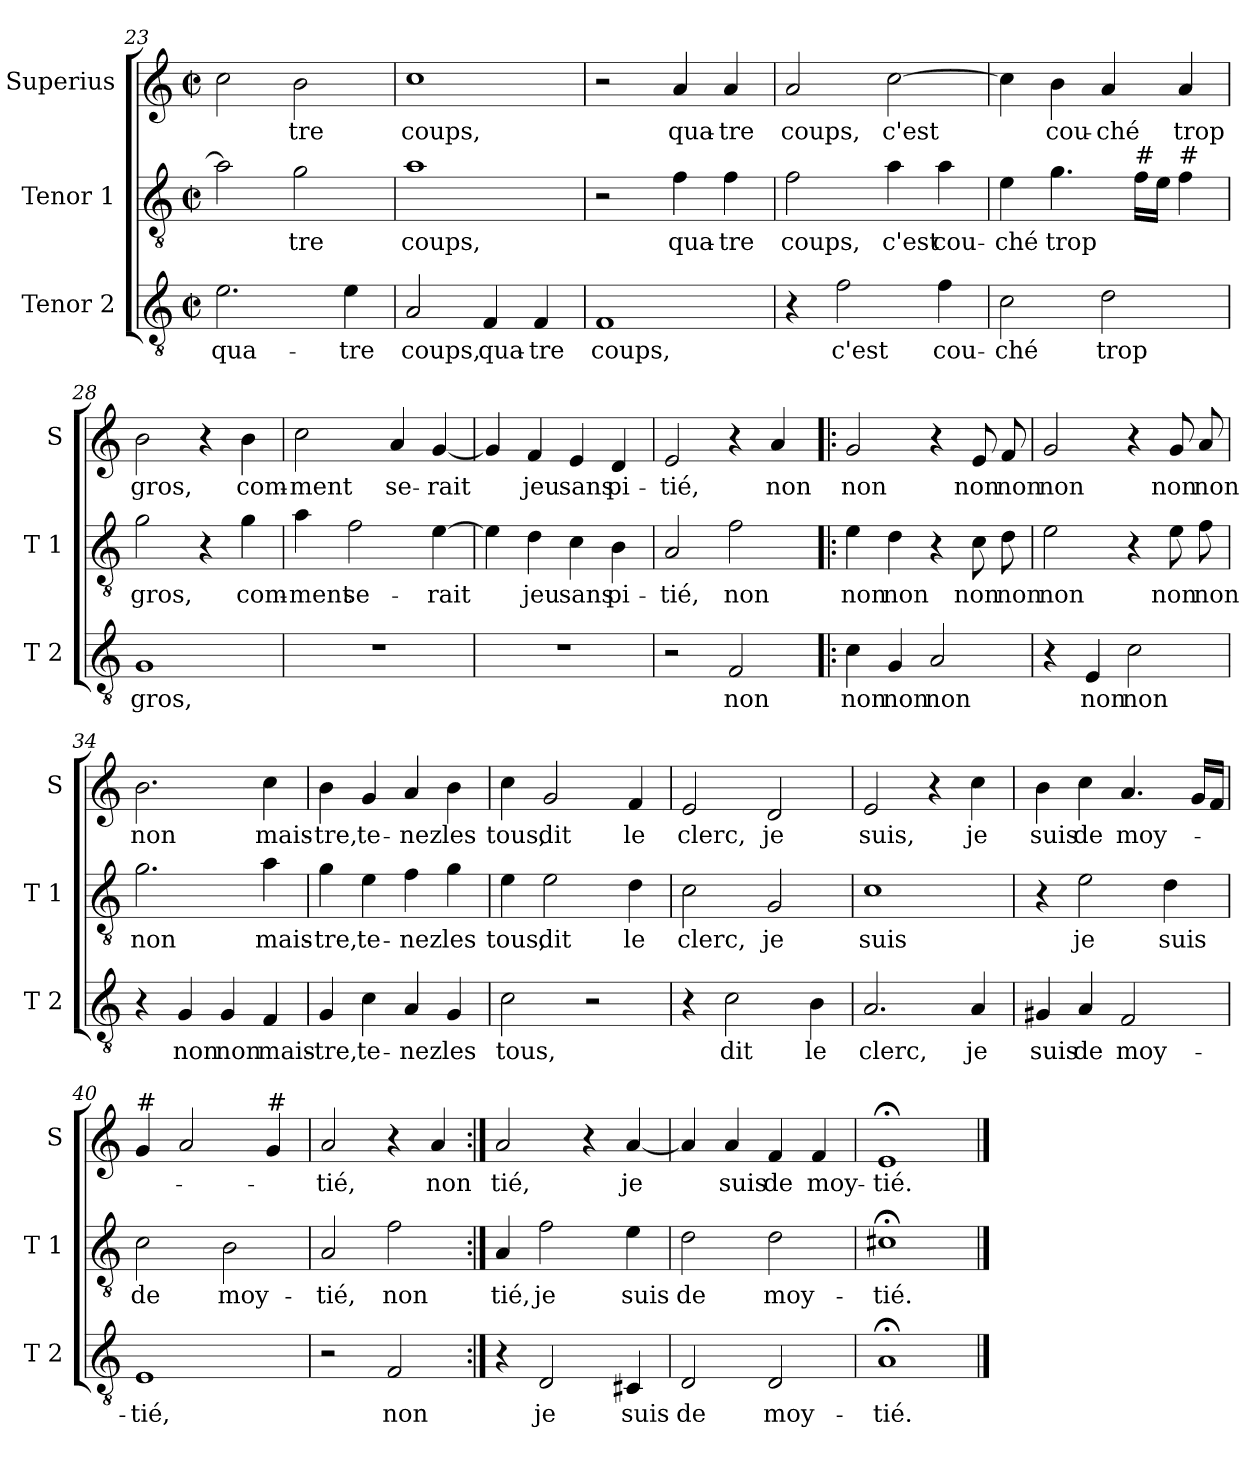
**kern	**text	**kern	**text	**kern	**text
*part3	*part3	*part2	*part2	*part1	*part1
*staff3	*staff3	*staff2	*staff2	*staff1	*staff1
*I"Tenor 2	*	*I"Tenor 1	*	*I"Superius	*
*I'T 2	*	*I'T 1	*	*I'S	*
*clefGv2	*	*clefGv2	*	*clefG2	*
*k[]	*	*k[]	*	*k[]	*
*C:	*	*C:	*	*C:	*
*M2/2	*	*M2/2	*	*M2/2	*
*met(c|)	*	*met(c|)	*	*met(c|)	*
=23	=23	=23	=23	=23	=23
!	!LO:LY:b	!	!	!	!
2.e\	qua-	2a\]	.	2cc\	.
!	!	!	!LO:LY:b	!	!LO:LY:b
.	.	2g\	-tre	2b\	-tre
!	!LO:LY:b	!	!	!	!
4e\	-tre	.	.	.	.
=24	=24	=24	=24	=24	=24
!	!LO:LY:b	!	!LO:LY:b	!	!LO:LY:b
2A/	coups,	1a	coups,	1cc	coups,
!	!LO:LY:b	!	!	!	!
4F/	qua-	.	.	.	.
!	!LO:LY:b	!	!	!	!
4F/	-tre	.	.	.	.
=25	=25	=25	=25	=25	=25
!	!LO:LY:b	!	!	!	!
1F	coups,	2r	.	2r	.
!	!	!	!LO:LY:b	!	!LO:LY:b
.	.	4f\	qua-	4a/	qua-
!	!	!	!LO:LY:b	!	!LO:LY:b
.	.	4f\	-tre	4a/	-tre
!!LO:LB:g=z
=26	=26	=26	=26	=26	=26
!	!	!	!LO:LY:b	!	!LO:LY:b
4r	.	2f\	coups,	2a/	coups,
!	!LO:LY:b	!	!	!	!
2f\	c'est	.	.	.	.
!	!	!	!LO:LY:b	!	!LO:LY:b
.	.	4a\	c'est	[2cc\	c'est
!	!LO:LY:b	!	!LO:LY:b	!	!
4f\	cou-	4a\	cou-	.	.
=27	=27	=27	=27	=27	=27
!	!LO:LY:b	!	!LO:LY:b	!	!
2c\	-ché	4e\	-ché	4cc\]	.
!	!	!	!LO:LY:b	!	!LO:LY:b
.	.	4.g\	trop	4b\	cou-
!	!LO:LY:b	!	!	!	!LO:LY:b
2d\	trop	.	.	4a/	-ché
!	!	!LO:TX:a:t=#	!	!	!
.	.	16f\LL	.	.	.
.	.	16e\JJ	.	.	.
!	!	!LO:TX:a:t=#	!	!	!
!	!	!	!	!	!LO:LY:b
.	.	4f\	.	4a/	trop
=28	=28	=28	=28	=28	=28
!	!LO:LY:b	!	!LO:LY:b	!	!LO:LY:b
1G	gros,	2g\	gros,	2b\	gros,
.	.	4r	.	4r	.
!	!	!	!LO:LY:b	!	!LO:LY:b
.	.	4g\	com-	4b\	com-
=29	=29	=29	=29	=29	=29
!	!	!	!LO:LY:b	!	!LO:LY:b
1r	.	4a\	-ment	2cc\	-ment
!	!	!	!LO:LY:b	!	!
.	.	2f\	se-	.	.
!	!	!	!	!	!LO:LY:b
.	.	.	.	4a/	se-
!	!	!	!LO:LY:b	!	!LO:LY:b
.	.	[4e\	-rait	[4g/	-rait
=30	=30	=30	=30	=30	=30
1r	.	4e\]	.	4g/]	.
!	!	!	!LO:LY:b	!	!LO:LY:b
.	.	4d\	jeu	4f/	jeu
!	!	!	!LO:LY:b	!	!LO:LY:b
.	.	4c\	sans	4e/	sans
!	!	!	!LO:LY:b	!	!LO:LY:b
.	.	4B\	pi-	4d/	pi-
!!LO:PB:g=z
=31	=31	=31	=31	=31	=31
!	!	!	!LO:LY:b	!	!LO:LY:b
2r	.	2A/	-tié,	2e/	-tié,
!	!LO:LY:b	!	!LO:LY:b	!	!
2F/	non	2f\	non	4r	.
!	!	!	!	!	!LO:LY:b
.	.	.	.	4a/	non
=32!|:	=32!|:	=32!|:	=32!|:	=32!|:	=32!|:
!	!LO:LY:b	!	!LO:LY:b	!	!LO:LY:b
4c\	non	4e\	non	2g/	non
!	!LO:LY:b	!	!LO:LY:b	!	!
4G/	non	4d\	non	.	.
!	!LO:LY:b	!	!	!	!
2A/	non	4r	.	4r	.
!	!	!	!LO:LY:b	!	!LO:LY:b
.	.	8c\	non	8e/	non
!	!	!	!LO:LY:b	!	!LO:LY:b
.	.	8d\	non	8f/	non
=33	=33	=33	=33	=33	=33
!	!	!	!LO:LY:b	!	!LO:LY:b
4r	.	2e\	non	2g/	non
!	!LO:LY:b	!	!	!	!
4E/	non	.	.	.	.
!	!LO:LY:b	!	!	!	!
2c\	non	4r	.	4r	.
!	!	!	!LO:LY:b	!	!LO:LY:b
.	.	8e\	non	8g/	non
!	!	!	!LO:LY:b	!	!LO:LY:b
.	.	8f\	non	8a/	non
=34	=34	=34	=34	=34	=34
!	!	!	!LO:LY:b	!	!LO:LY:b
4r	.	2.g\	non	2.b\	non
!	!LO:LY:b	!	!	!	!
4G/	non	.	.	.	.
!	!LO:LY:b	!	!	!	!
4G/	non	.	.	.	.
!	!LO:LY:b	!	!LO:LY:b	!	!LO:LY:b
4F/	mais-	4a\	mais-	4cc\	mais-
=35	=35	=35	=35	=35	=35
!	!LO:LY:b	!	!LO:LY:b	!	!LO:LY:b
4G/	-tre,	4g\	-tre,	4b\	-tre,
!	!LO:LY:b	!	!LO:LY:b	!	!LO:LY:b
4c\	te-	4e\	te-	4g/	te-
!	!LO:LY:b	!	!LO:LY:b	!	!LO:LY:b
4A/	-nez	4f\	-nez	4a/	-nez
!	!LO:LY:b	!	!LO:LY:b	!	!LO:LY:b
4G/	les	4g\	les	4b\	les
!!LO:LB:g=z
=36	=36	=36	=36	=36	=36
!	!LO:LY:b	!	!LO:LY:b	!	!LO:LY:b
2c\	tous,	4e\	tous,	4cc\	tous,
!	!	!	!LO:LY:b	!	!LO:LY:b
.	.	2e\	dit	2g/	dit
2r	.	.	.	.	.
!	!	!	!LO:LY:b	!	!LO:LY:b
.	.	4d\	le	4f/	le
=37	=37	=37	=37	=37	=37
!	!	!	!LO:LY:b	!	!LO:LY:b
4r	.	2c\	clerc,	2e/	clerc,
!	!LO:LY:b	!	!	!	!
2c\	dit	.	.	.	.
!	!	!	!LO:LY:b	!	!LO:LY:b
.	.	2G/	je	2d/	je
!	!LO:LY:b	!	!	!	!
4B\	le	.	.	.	.
=38	=38	=38	=38	=38	=38
!	!LO:LY:b	!	!LO:LY:b	!	!LO:LY:b
2.A/	clerc,	1c	suis	2e/	suis,
.	.	.	.	4r	.
!	!LO:LY:b	!	!	!	!LO:LY:b
4A/	je	.	.	4cc\	je
=39	=39	=39	=39	=39	=39
!	!LO:LY:b	!	!	!	!LO:LY:b
4G#X/	suis	4r	.	4b\	suis
!	!LO:LY:b	!	!LO:LY:b	!	!LO:LY:b
4A/	de	2e\	je	4cc\	de
!	!LO:LY:b	!	!	!	!LO:LY:b
2F/	moy-	.	.	4.a/	moy-
!	!	!	!LO:LY:b	!	!
.	.	4d\	suis	.	.
.	.	.	.	16g/LL	.
.	.	.	.	16f/JJ	.
=40	=40	=40	=40	=40	=40
!	!	!	!	!LO:TX:a:t=#	!
!	!LO:LY:b	!	!LO:LY:b	!	!
1E	-tié,	2c\	de	4g/	.
.	.	.	.	2a/	.
!	!	!	!LO:LY:b	!	!
.	.	2B\	moy-	.	.
!	!	!	!	!LO:TX:a:t=#	!
.	.	.	.	4g/	.
!!LO:LB:g=z
=41	=41	=41	=41	=41	=41
!	!	!	!LO:LY:b	!	!LO:LY:b
2r	.	2A/	-tié,	2a/	-tié,
!	!LO:LY:b	!	!LO:LY:b	!	!
2F/	non	2f\	non	4r	.
!	!	!	!	!	!LO:LY:b
.	.	.	.	4a/	non
=42:|!	=42:|!	=42:|!	=42:|!	=42:|!	=42:|!
!	!	!	!LO:LY:b	!	!LO:LY:b
4r	.	4A/	tié,	2a/	tié,
!	!LO:LY:b	!	!LO:LY:b	!	!
2D/	je	2f\	je	.	.
.	.	.	.	4r	.
!	!LO:LY:b	!	!LO:LY:b	!	!LO:LY:b
4C#X/	suis	4e\	suis	[4a/	je
=43	=43	=43	=43	=43	=43
!	!LO:LY:b	!	!LO:LY:b	!	!
2D/	de	2d\	de	4a/]	.
!	!	!	!	!	!LO:LY:b
.	.	.	.	4a/	suis
!	!LO:LY:b	!	!LO:LY:b	!	!LO:LY:b
2D/	moy-	2d\	moy-	4f/	de
!	!	!	!	!	!LO:LY:b
.	.	.	.	4f/	moy-
=44	=44	=44	=44	=44	=44
!	!LO:LY:b	!	!LO:LY:b	!	!LO:LY:b
1A;<	-tié.	1c#X;<	-tié.	1e;<	-tié.
==	==	==	==	==	==
*-	*-	*-	*-	*-	*-
